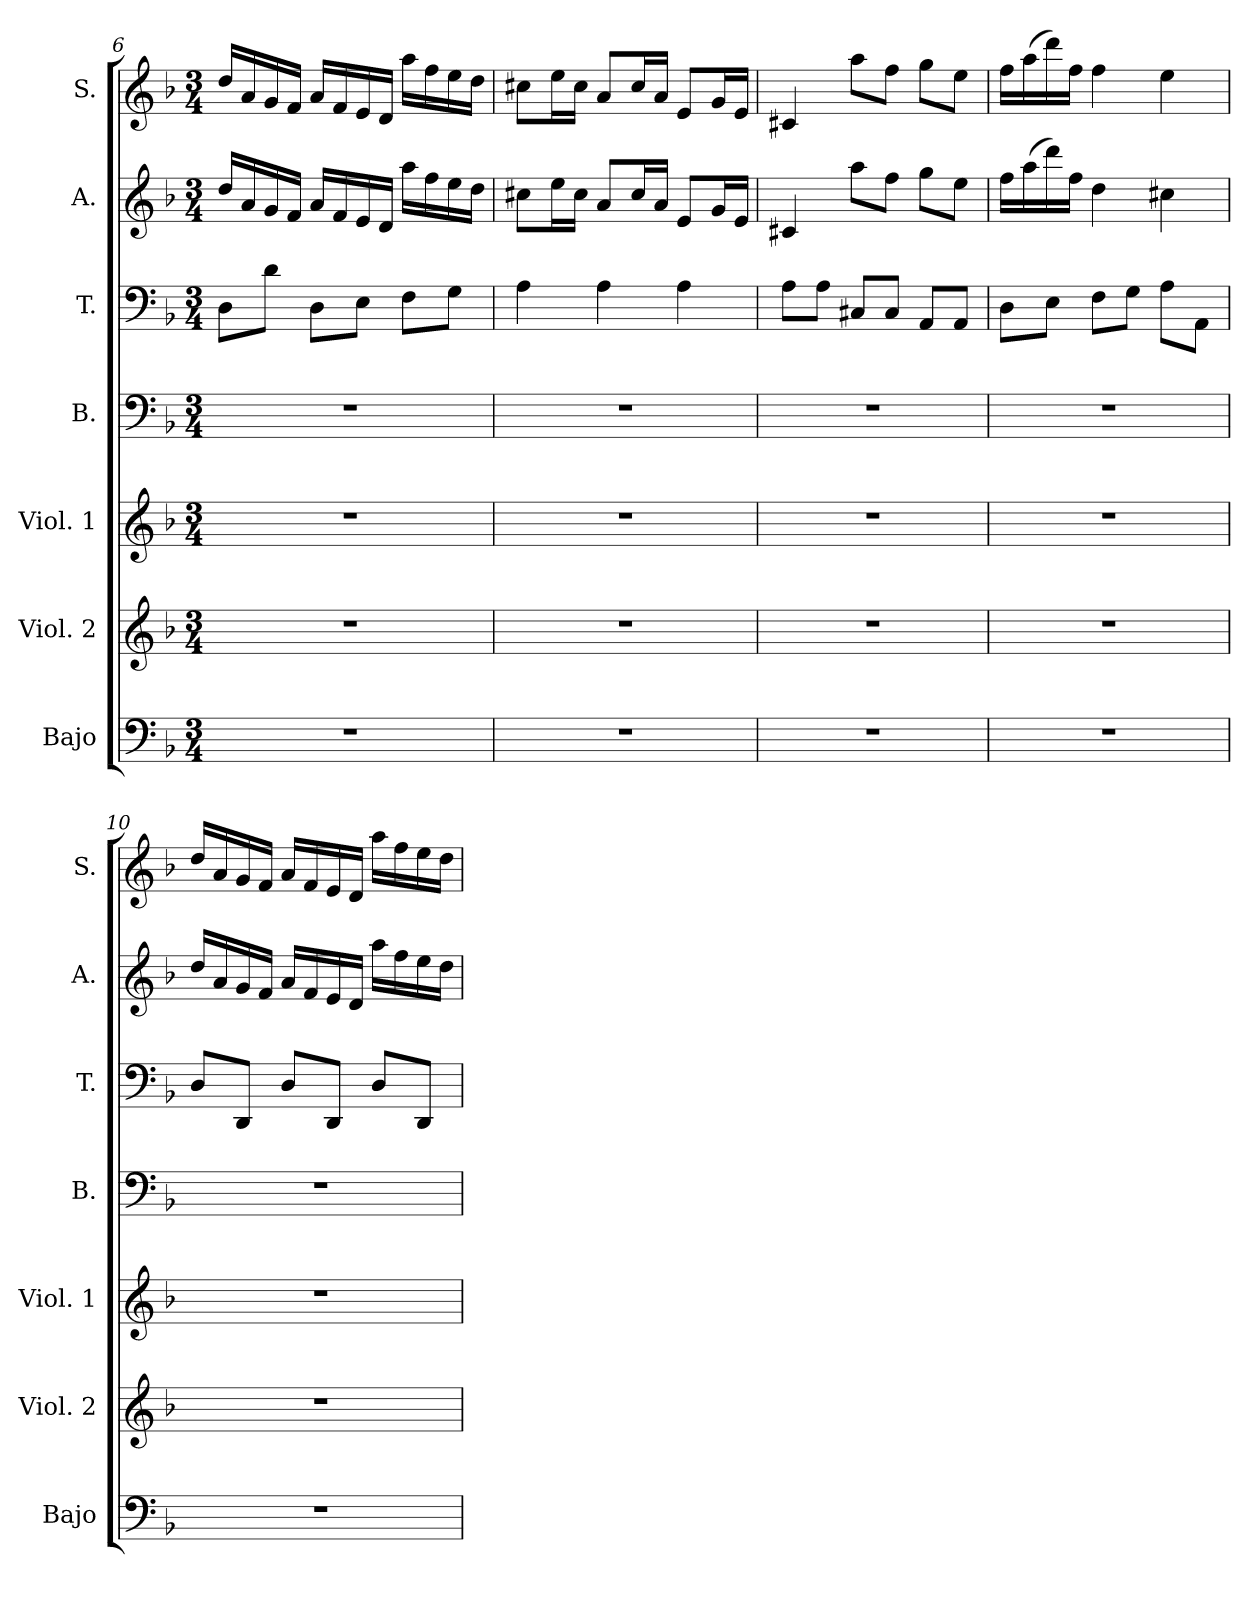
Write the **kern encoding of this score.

**kern	**kern	**kern	**kern	**kern	**kern	**kern
*part7	*part6	*part5	*part4	*part3	*part2	*part1
*staff7	*staff6	*staff5	*staff4	*staff3	*staff2	*staff1
*I"Bajo	*I"Viol. 2	*I"Viol. 1	*I"B.	*I"T.	*I"A.	*I"S.
*I'Bajo	*I'Viol. 2	*I'Viol. 1	*I'B.	*I'T.	*I'A.	*I'S.
*clefF4	*clefG2	*clefG2	*clefF4	*clefF4	*clefG2	*clefG2
*ITrd7c12	*	*	*	*	*	*
*k[b-]	*k[b-]	*k[b-]	*k[b-]	*k[b-]	*k[b-]	*k[b-]
*F:	*F:	*F:	*F:	*F:	*F:	*F:
*M3/4	*M3/4	*M3/4	*M3/4	*M3/4	*M3/4	*M3/4
=6	=6	=6	=6	=6	=6	=6
2.r	2.r	2.r	2.r	8D\L	16dd/LL	16dd/LL
.	.	.	.	.	16a/	16a/
.	.	.	.	8d\J	16g/	16g/
.	.	.	.	.	16f/JJ	16f/JJ
.	.	.	.	8D\L	16a/LL	16a/LL
.	.	.	.	.	16f/	16f/
.	.	.	.	8E\J	16e/	16e/
.	.	.	.	.	16d/JJ	16d/JJ
.	.	.	.	8F\L	16aa\LL	16aa\LL
.	.	.	.	.	16ff\	16ff\
.	.	.	.	8G\J	16ee\	16ee\
.	.	.	.	.	16dd\JJ	16dd\JJ
!!LO:PB:g=z
=7	=7	=7	=7	=7	=7	=7
2.r	2.r	2.r	2.r	4A\	8cc#X\L	8cc#X\L
.	.	.	.	.	16ee\L	16ee\L
.	.	.	.	.	16cc#\JJ	16cc#\JJ
.	.	.	.	4A\	8a/L	8a/L
.	.	.	.	.	16cc#/L	16cc#/L
.	.	.	.	.	16a/JJ	16a/JJ
.	.	.	.	4A\	8e/L	8e/L
.	.	.	.	.	16g/L	16g/L
.	.	.	.	.	16e/JJ	16e/JJ
=8	=8	=8	=8	=8	=8	=8
2.r	2.r	2.r	2.r	8A\L	4c#X/	4c#X/
.	.	.	.	8A\J	.	.
.	.	.	.	8C#X/L	8aa\L	8aa\L
.	.	.	.	8C#/J	8ff\J	8ff\J
.	.	.	.	8AA/L	8gg\L	8gg\L
.	.	.	.	8AA/J	8ee\J	8ee\J
=9	=9	=9	=9	=9	=9	=9
2.r	2.r	2.r	2.r	8D\L	16ff\LL	16ff\LL
.	.	.	.	.	(>16aa\	(>16aa\
.	.	.	.	8E\J	16ddd\)	16ddd\)
.	.	.	.	.	16ff\JJ	16ff\JJ
.	.	.	.	8F\L	4dd\	4ff\
.	.	.	.	8G\J	.	.
.	.	.	.	8A\L	4cc#X\	4ee\
.	.	.	.	8AA\J	.	.
=10	=10	=10	=10	=10	=10	=10
2.r	2.r	2.r	2.r	8D/L	16dd/LL	16dd/LL
.	.	.	.	.	16a/	16a/
.	.	.	.	8DD/J	16g/	16g/
.	.	.	.	.	16f/JJ	16f/JJ
.	.	.	.	8D/L	16a/LL	16a/LL
.	.	.	.	.	16f/	16f/
.	.	.	.	8DD/J	16e/	16e/
.	.	.	.	.	16d/JJ	16d/JJ
.	.	.	.	8D/L	16aa\LL	16aa\LL
.	.	.	.	.	16ff\	16ff\
.	.	.	.	8DD/J	16ee\	16ee\
.	.	.	.	.	16dd\JJ	16dd\JJ
=	=	=	=	=	=	=
*-	*-	*-	*-	*-	*-	*-
